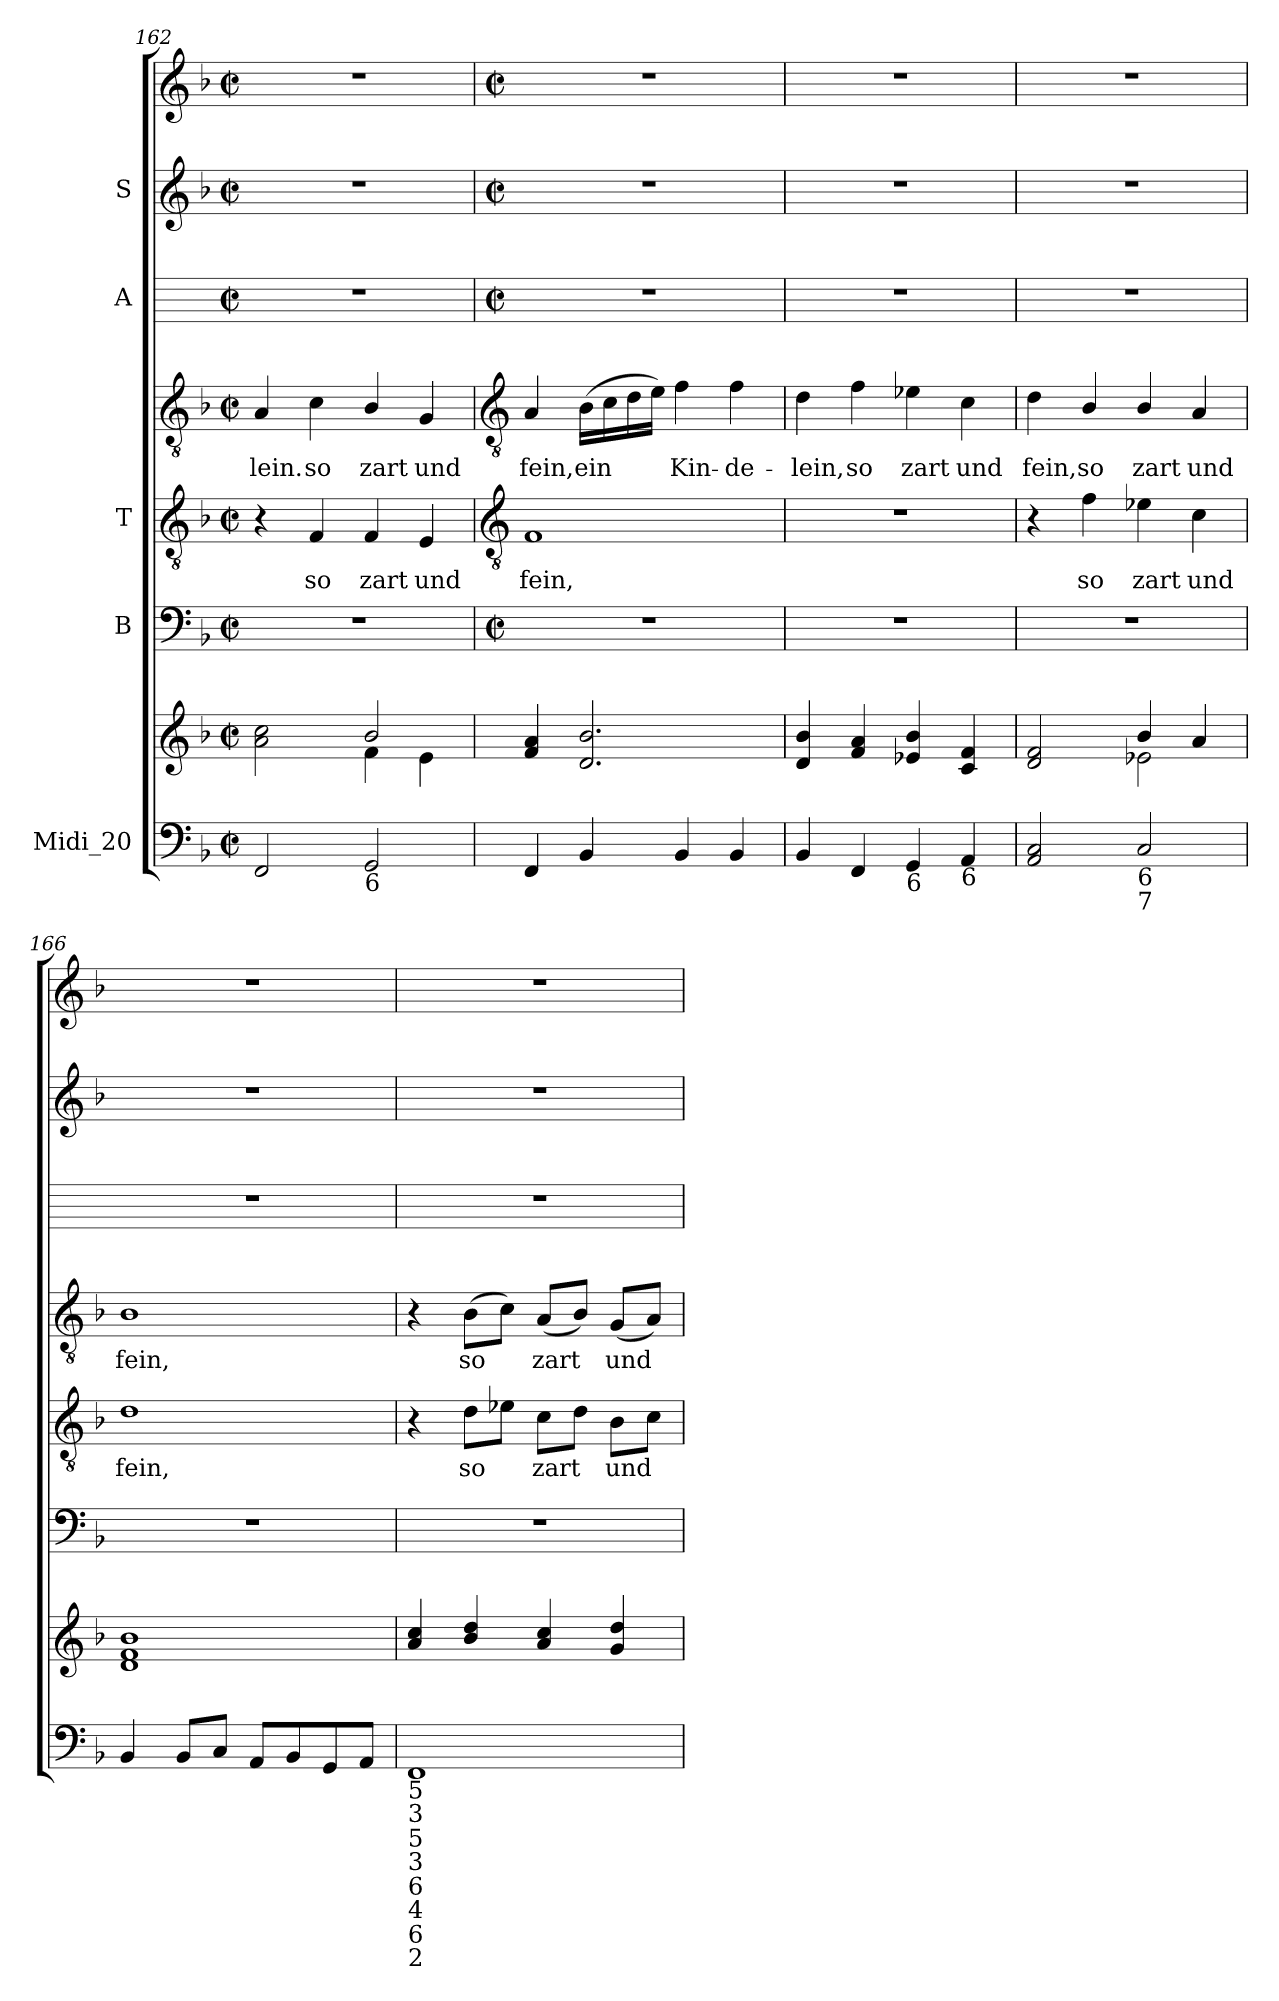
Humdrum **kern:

**kern	**kern	**kern	**kern	**text	**kern	**text	**kern	**kern	**kern
*part5	*part5	*part4	*part3	*part3	*part3	*part3	*part2	*part1	*part1
*staff8	*staff7	*staff6	*staff5	*staff5	*staff4	*staff4	*staff3	*staff2	*staff1
*I"Midi_20	*	*I"B	*I"T	*	*	*	*I"A	*I"S	*
*clefF4	*clefG2	*clefF4	*clefGv2	*	*clefGv2	*	*	*clefG2	*clefG2
*k[b-]	*k[b-]	*k[b-]	*k[b-]	*	*k[b-]	*	*	*k[b-]	*k[b-]
*F:	*F:	*F:	*F:	*	*F:	*	*	*F:	*F:
*M2/2	*M2/2	*M2/2	*M2/2	*	*M2/2	*	*M2/2	*M2/2	*M2/2
*met(c|)	*met(c|)	*met(c|)	*met(c|)	*	*met(c|)	*	*met(c|)	*met(c|)	*met(c|)
=162	=162	=162	=162	=162	=162	=162	=162	=162	=162
*	*^	*	*	*	*	*	*	*	*
!	!	!	!	!	!	!	!LO:LY:b	!	!	!
2FF	2a 2cc	2ryy	1r	4r	.	4A	lein.	1r	1r	1r
!	!	!	!	!	!LO:LY:b	!	!LO:LY:b	!	!	!
.	.	.	.	4F	so	4c	so	.	.	.
!LO:TX:b:t=6	!	!	!	!	!	!	!	!	!	!
!	!	!	!	!	!LO:LY:b	!	!LO:LY:b	!	!	!
2GG	2b-/	4f\	.	4F	zart	4B-/	zart	.	.	.
!	!	!	!	!	!LO:LY:b	!	!LO:LY:b	!	!	!
.	.	4e\	.	4E	und	4G	und	.	.	.
!!LO:LB:g=z
=163	=163	=163	=163	=163	=163	=163	=163	=163	=163	=163
*	*	*	*	*clefGv2	*	*clefGv2	*	*	*	*
*	*	*	*M2/2	*	*	*	*	*M2/2	*M2/2	*M2/2
*	*	*	*met(c|)	*	*	*	*	*met(c|)	*met(c|)	*met(c|)
!	!	!	!	!	!LO:LY:b	!	!LO:LY:b	!	!	!
4FF	4f 4a	2ryy	1r	1F	-fein,	4A	fein,	1r	1r	1r
!	!	!	!	!	!	!	!LO:LY:b	!	!	!
4BB-	2.d 2.b-	.	.	.	.	(>16B-LL	ein	.	.	.
.	.	.	.	.	.	16c	.	.	.	.
.	.	.	.	.	.	16d	.	.	.	.
.	.	.	.	.	.	16eJJ)	.	.	.	.
!	!	!	!	!	!	!	!LO:LY:b	!	!	!
4BB-	.	2ryy	.	.	.	4f	Kin-	.	.	.
!	!	!	!	!	!	!	!LO:LY:b	!	!	!
4BB-	.	.	.	.	.	4f	-de-	.	.	.
=164	=164	=164	=164	=164	=164	=164	=164	=164	=164	=164
!	!	!	!	!	!	!	!LO:LY:b	!	!	!
4BB-	4d 4b-	2ryy	1r	1r	.	4d	lein,	1r	1r	1r
!	!	!	!	!	!	!	!LO:LY:b	!	!	!
4FF	4f 4a	.	.	.	.	4f	so	.	.	.
!LO:TX:b:t=6	!	!	!	!	!	!	!	!	!	!
!	!	!	!	!	!	!	!LO:LY:b	!	!	!
4GG	4e-X 4b-	2ryy	.	.	.	4e-X	zart	.	.	.
!LO:TX:b:t=6	!	!	!	!	!	!	!	!	!	!
!	!	!	!	!	!	!	!LO:LY:b	!	!	!
4AA	4c 4f	.	.	.	.	4c	und	.	.	.
=165	=165	=165	=165	=165	=165	=165	=165	=165	=165	=165
!	!	!	!	!	!	!	!LO:LY:b	!	!	!
2AA 2C	2d 2f	2ryy	1r	4r	.	4d	fein,	1r	1r	1r
!	!	!	!	!	!LO:LY:b	!	!LO:LY:b	!	!	!
.	.	.	.	4f	so	4B-/	so	.	.	.
!LO:TX:b:t=6	!	!	!	!	!	!	!	!	!	!
!LO:TX:b:t=7	!	!	!	!	!	!	!	!	!	!
!	!	!	!	!	!LO:LY:b	!	!LO:LY:b	!	!	!
2C	4b-/	2e-X\	.	4e-X	zart	4B-/	zart	.	.	.
!	!	!	!	!	!LO:LY:b	!	!LO:LY:b	!	!	!
.	4a	.	.	4c	und	4A	und	.	.	.
=166	=166	=166	=166	=166	=166	=166	=166	=166	=166	=166
!	!	!	!	!	!LO:LY:b	!	!LO:LY:b	!	!	!
4BB-	1d 1f 1b-	1ryy	1r	1d	fein,	1B-	fein,	1r	1r	1r
8BB-L	.	.	.	.	.	.	.	.	.	.
8CJ	.	.	.	.	.	.	.	.	.	.
8AAL	.	.	.	.	.	.	.	.	.	.
8BB-	.	.	.	.	.	.	.	.	.	.
8GG	.	.	.	.	.	.	.	.	.	.
8AAJ	.	.	.	.	.	.	.	.	.	.
=167	=167	=167	=167	=167	=167	=167	=167	=167	=167	=167
!LO:TX:b:t=5\n3	!	!	!	!	!	!	!	!	!	!
!LO:TX:b:t=5\n3	!	!	!	!	!	!	!	!	!	!
!LO:TX:b:t=6\n4	!	!	!	!	!	!	!	!	!	!
!LO:TX:b:t=6\n2	!	!	!	!	!	!	!	!	!	!
1FF	4a 4cc	1ryy	1r	4r	.	4r	.	1r	1r	1r
!	!	!	!	!	!LO:LY:b	!	!LO:LY:b	!	!	!
.	4b- 4dd	.	.	8dL	so	(>8B-L	so	.	.	.
.	.	.	.	8e-XJ	.	8cJ)	.	.	.	.
!	!	!	!	!	!LO:LY:b	!	!LO:LY:b	!	!	!
.	4a 4cc	.	.	8cL	zart	(<8AL	zart	.	.	.
.	.	.	.	8dJ	.	8B-J)	.	.	.	.
!	!	!	!	!	!LO:LY:b	!	!LO:LY:b	!	!	!
.	4g 4dd	.	.	8B-L	und	(<8GL	und	.	.	.
.	.	.	.	8cJ	.	8AJ)	.	.	.	.
*	*v	*v	*	*	*	*	*	*	*	*
=	=	=	=	=	=	=	=	=	=
*-	*-	*-	*-	*-	*-	*-	*-	*-	*-
